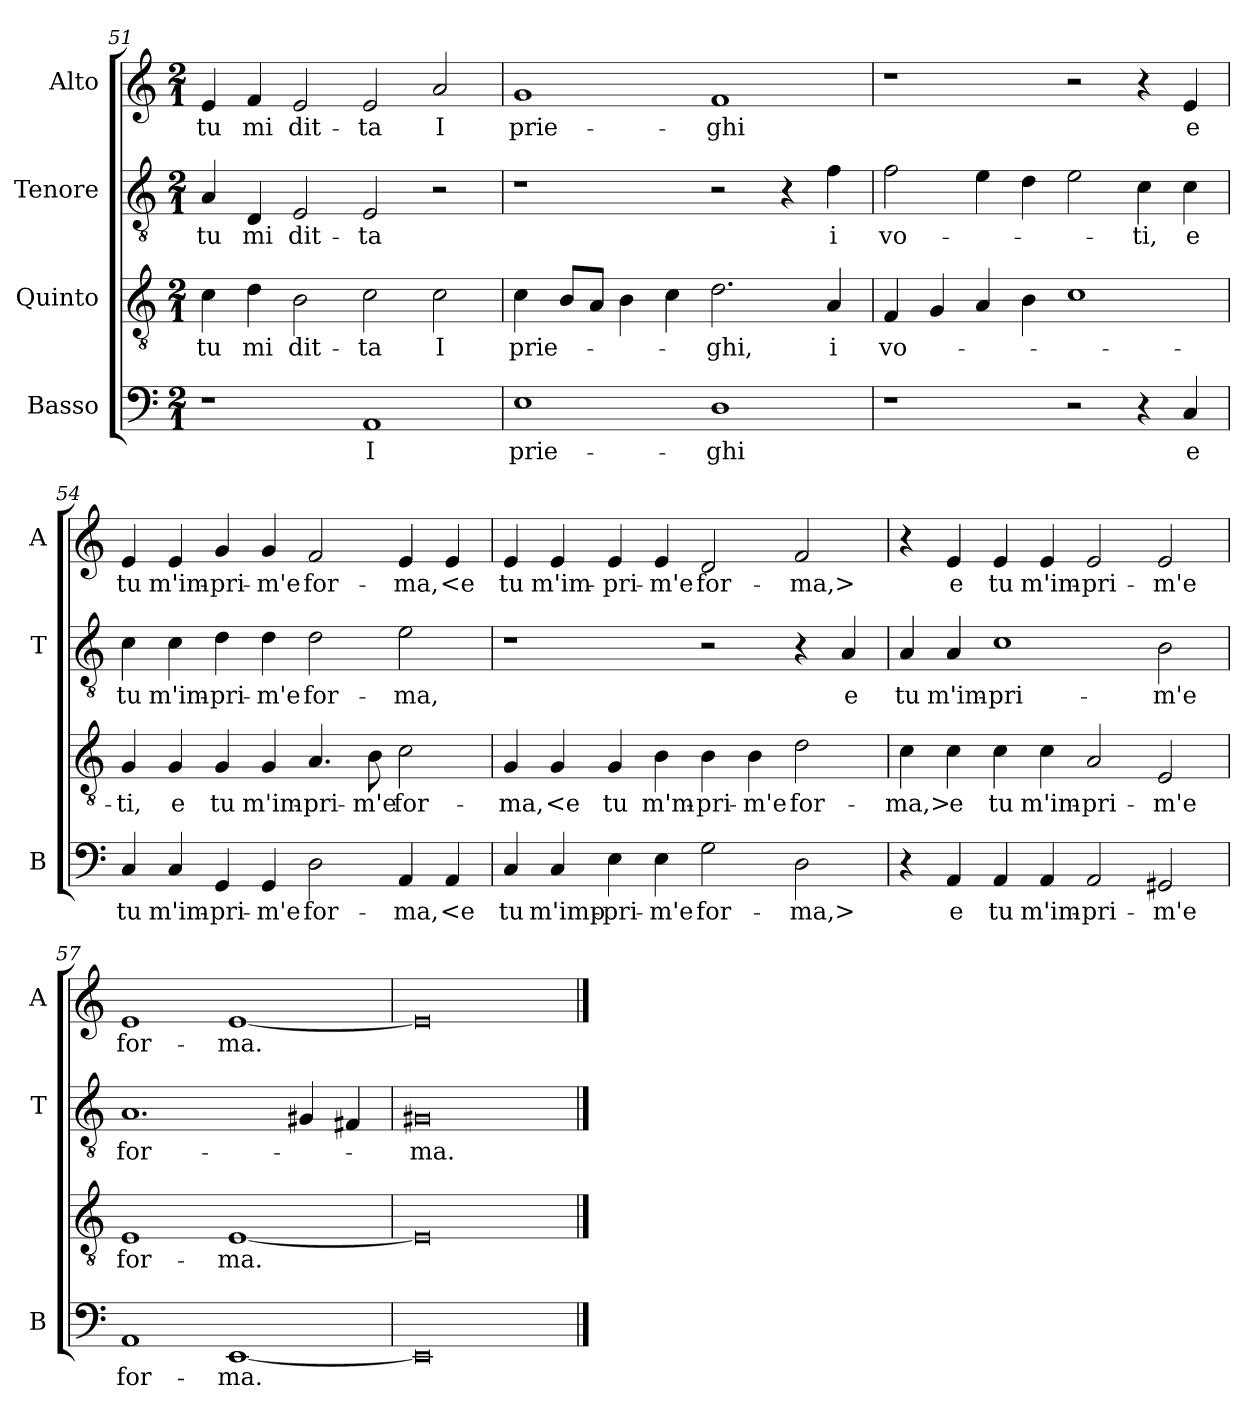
**kern	**text	**kern	**text	**kern	**text	**kern	**text
*part4	*part4	*part3	*part3	*part2	*part2	*part1	*part1
*staff4	*staff4	*staff3	*staff3	*staff2	*staff2	*staff1	*staff1
*I"Basso	*	*I"Quinto	*	*I"Tenore	*	*I"Alto	*
*I'B	*	*	*	*I'T	*	*I'A	*
*clefF4	*	*clefGv2	*	*clefGv2	*	*clefG2	*
*k[]	*	*k[]	*	*k[]	*	*k[]	*
*C:	*	*C:	*	*C:	*	*C:	*
*M2/1	*	*M2/1	*	*M2/1	*	*M2/1	*
=51	=51	=51	=51	=51	=51	=51	=51
1r	.	4c	tu	4A	tu	4e	tu
.	.	4d	mi	4D	mi	4f	mi
.	.	2B	dit-	2E	dit-	2e	dit-
1AA	I	2c	-ta	2E	-ta	2e	-ta
.	.	2c	I	2r	.	2a	I
=52	=52	=52	=52	=52	=52	=52	=52
1E	prie-	4c	prie-	1r	.	1g	prie-
.	.	8BL	.	.	.	.	.
.	.	8AJ	.	.	.	.	.
.	.	4B	.	.	.	.	.
.	.	4c	.	.	.	.	.
1D	-ghi	2.d	-ghi,	2r	.	1f	-ghi
.	.	.	.	4r	.	.	.
.	.	4A	i	4f	i	.	.
=53	=53	=53	=53	=53	=53	=53	=53
1r	.	4F	vo-	2f	vo-	1r	.
.	.	4G	.	.	.	.	.
.	.	4A	.	4e	.	.	.
.	.	4B	.	4d	.	.	.
2r	.	1c	.	2e	.	2r	.
4r	.	.	.	4c	-ti,	4r	.
4C	e	.	.	4c	e	4e	e
=54	=54	=54	=54	=54	=54	=54	=54
4C	tu	4G	-ti,	4c	tu	4e	tu
4C	m'im-	4G	e	4c	m'im-	4e	m'im-
4GG	-pri-	4G	tu	4d	-pri-	4g	-pri-
4GG	-m'e	4G	m'im-	4d	-m'e	4g	-m'e
2D	for-	4.A	-pri-	2d	for-	2f	for-
.	.	8B	-m'e	.	.	.	.
4AA	-ma,	2c	for-	2e	-ma,	4e	-ma,
4AA	<e	.	.	.	.	4e	<e
=55	=55	=55	=55	=55	=55	=55	=55
4C	tu	4G	-ma,	1r	.	4e	tu
4C	m'imp-	4G	<e	.	.	4e	m'im-
4E	-pri-	4G	tu	.	.	4e	-pri-
4E	-m'e	4B	m'm-	.	.	4e	-m'e
2G	for-	4B	-pri-	2r	.	2d	for-
.	.	4B	-m'e	.	.	.	.
2D	-ma,>	2d	for-	4r	.	2f	-ma,>
.	.	.	.	4A	e	.	.
=56	=56	=56	=56	=56	=56	=56	=56
4r	.	4c	-ma,>	4A	tu	4r	.
4AA	e	4c	e	4A	m'im-	4e	e
4AA	tu	4c	tu	1c	-pri-	4e	tu
4AA	m'im-	4c	m'im-	.	.	4e	m'im-
2AA	-pri-	2A	-pri-	.	.	2e	-pri-
2GG#X	-m'e	2E	-m'e	2B	-m'e	2e	-m'e
=57	=57	=57	=57	=57	=57	=57	=57
1AA	for-	1E	for-	1.A	for-	1e	for-
[1EE	-ma.	[1E	-ma.	.	.	[1e	-ma.
.	.	.	.	4G#X	.	.	.
.	.	.	.	4F#X	.	.	.
=58	=58	=58	=58	=58	=58	=58	=58
0EE]	.	0E]	.	0G#X	-ma.	0e]	.
==	==	==	==	==	==	==	==
*-	*-	*-	*-	*-	*-	*-	*-
